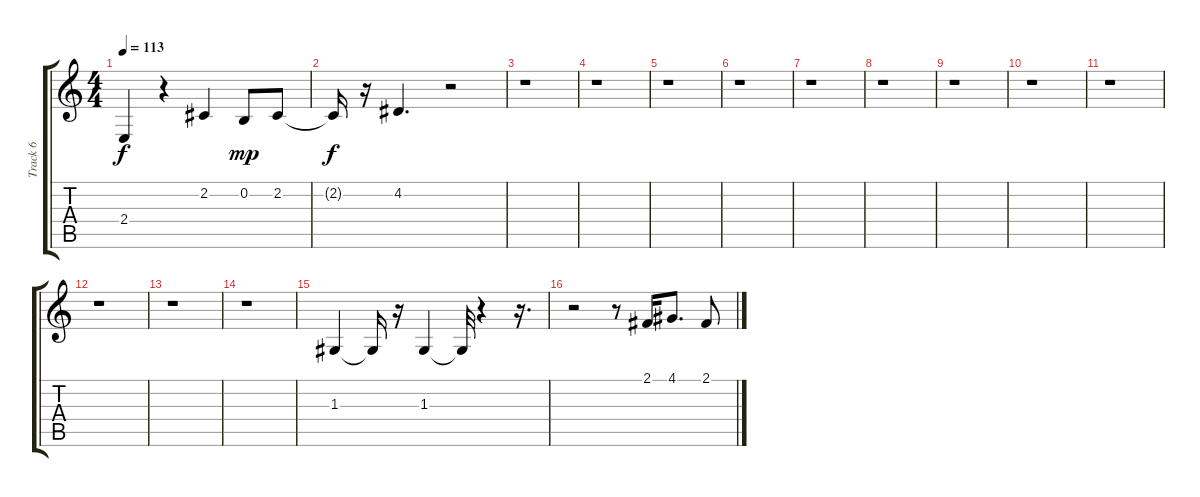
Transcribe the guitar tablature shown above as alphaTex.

\track ("Track 6" "Track 6") {instrument panflute}
\staff {score tabs}
\tuning (E4 B3 G3 D3 A2 E2) {hide}
\ts (4 4)
\tempo 113
\clef g2
\ks c
2.4.4{dy f} r.4 2.2.4 0.2.8{dy mp} 2.2.8 |
2.2{t}.16{dy f} r.16 4.2.4{d} r.2 |
r.1 |
r.1 |
r.1 |
r.1 |
r.1 |
r.1 |
r.1 |
r.1 |
r.1 |
r.1 |
r.1 |
r.1 |
1.3.4 1.3{t}.16 r.16 1.3.4 1.3{t}.32 r.4 r.16{d} |
r.2 r.8 2.1.16 4.1.8{d} 2.1.8
